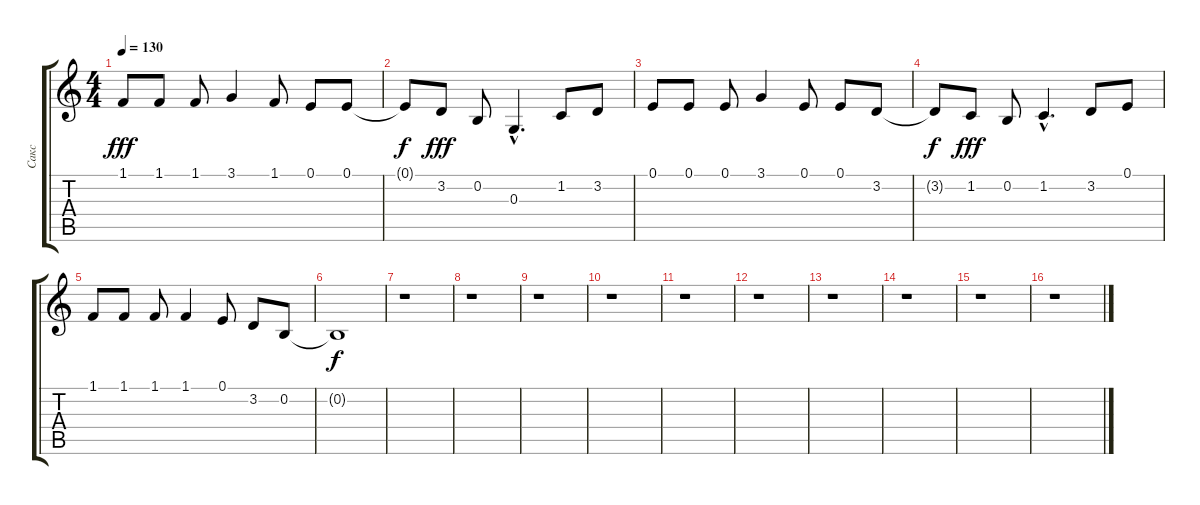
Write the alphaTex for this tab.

\track ("Сакс" "Сакс") {instrument baritonesax}
\staff {score tabs}
\tuning (E4 B3 G3 D3 A2 E2) {hide}
\ts (4 4)
\tempo 130
\clef g2
\ks c
1.1.8{dy fff} 1.1.8 1.1.8 3.1.4 1.1.8 0.1.8 0.1.8 |
0.1{t}.8{dy f} 3.2.8{dy fff} 0.2.8 0.3{hac}.4{d} 1.2.8 3.2.8 |
0.1.8 0.1.8 0.1.8 3.1.4 0.1.8 0.1.8 3.2.8 |
3.2{t}.8{dy f} 1.2.8{dy fff} 0.2.8 1.2{hac}.4{d} 3.2.8 0.1.8 |
1.1.8 1.1.8 1.1.8 1.1.4 0.1.8 3.2.8 0.2.8 |
0.2{t}.1{dy f} |
r.1 |
r.1 |
r.1 |
r.1 |
r.1 |
r.1 |
r.1 |
r.1 |
r.1 |
r.1
